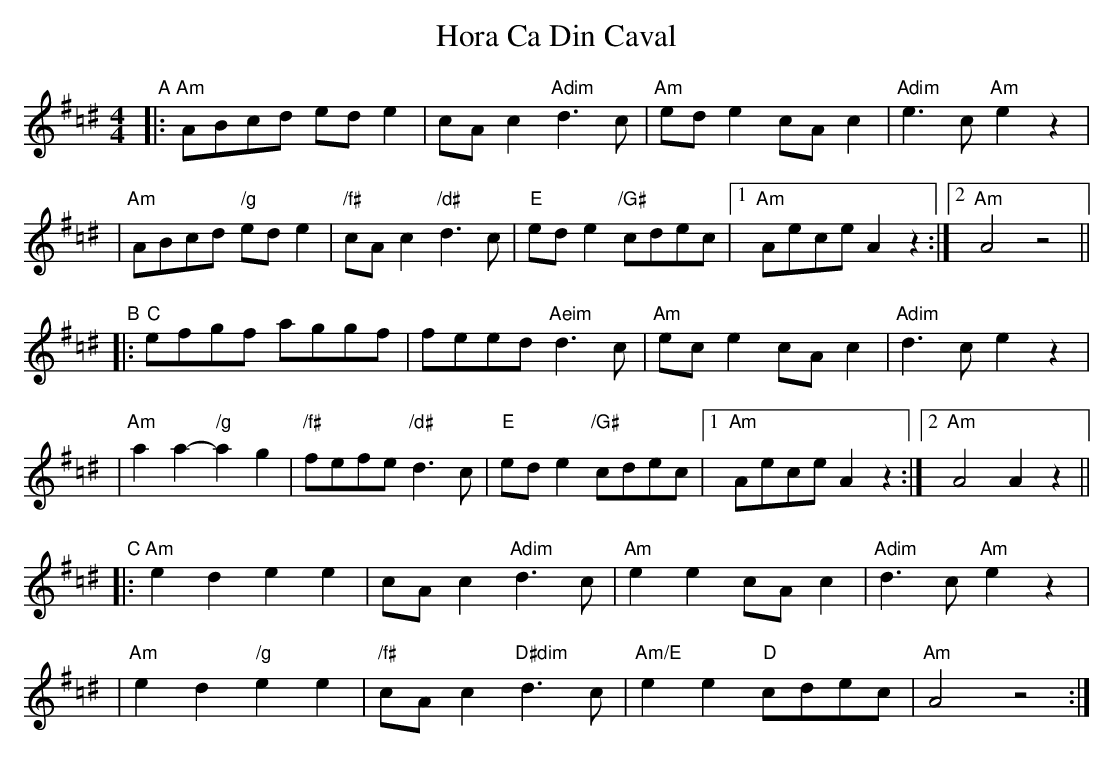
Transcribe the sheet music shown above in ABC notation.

X:1
T: Hora Ca Din Caval
M: 4/4
L: 1/8
K: Ador=c^d
"A"\
|: "Am"ABcd ede2 | cAc2 "Adim"d3c | "Am"ede2 cAc2 | "Adim"e3c "Am"e2z2 |
|  "Am"ABcd "/g"ede2 | "/f#"cAc2 "/d#"d3c | "E"ede2 "/G#"cdec |1 "Am"Aece A2z2 :|2 "Am"A4 z4 ||
"B"\
|: "C"efgf aggf | feed "Aeim"d3c | "Am"ece2 cAc2 | "Adim"d3c e2z2 |
| "Am"a2a2- "/g"a2g2 | "/f#"fefe "/d#"d3c | "E"ede2 "/G#"cdec |1 "Am"Aece A2z2 :|2 "Am"A4 A2z2 ||
"C"\
|: "Am"e2d2 e2e2 | cAc2 "Adim"d3c | "Am"e2e2 cAc2 | "Adim"d3c "Am"e2z2 |
|  "Am"e2d2 "/g"e2e2 | "/f#"cAc2 "D#dim"d3c | "Am/E"e2e2 "D"cdec | "Am"A4 z4 :|
